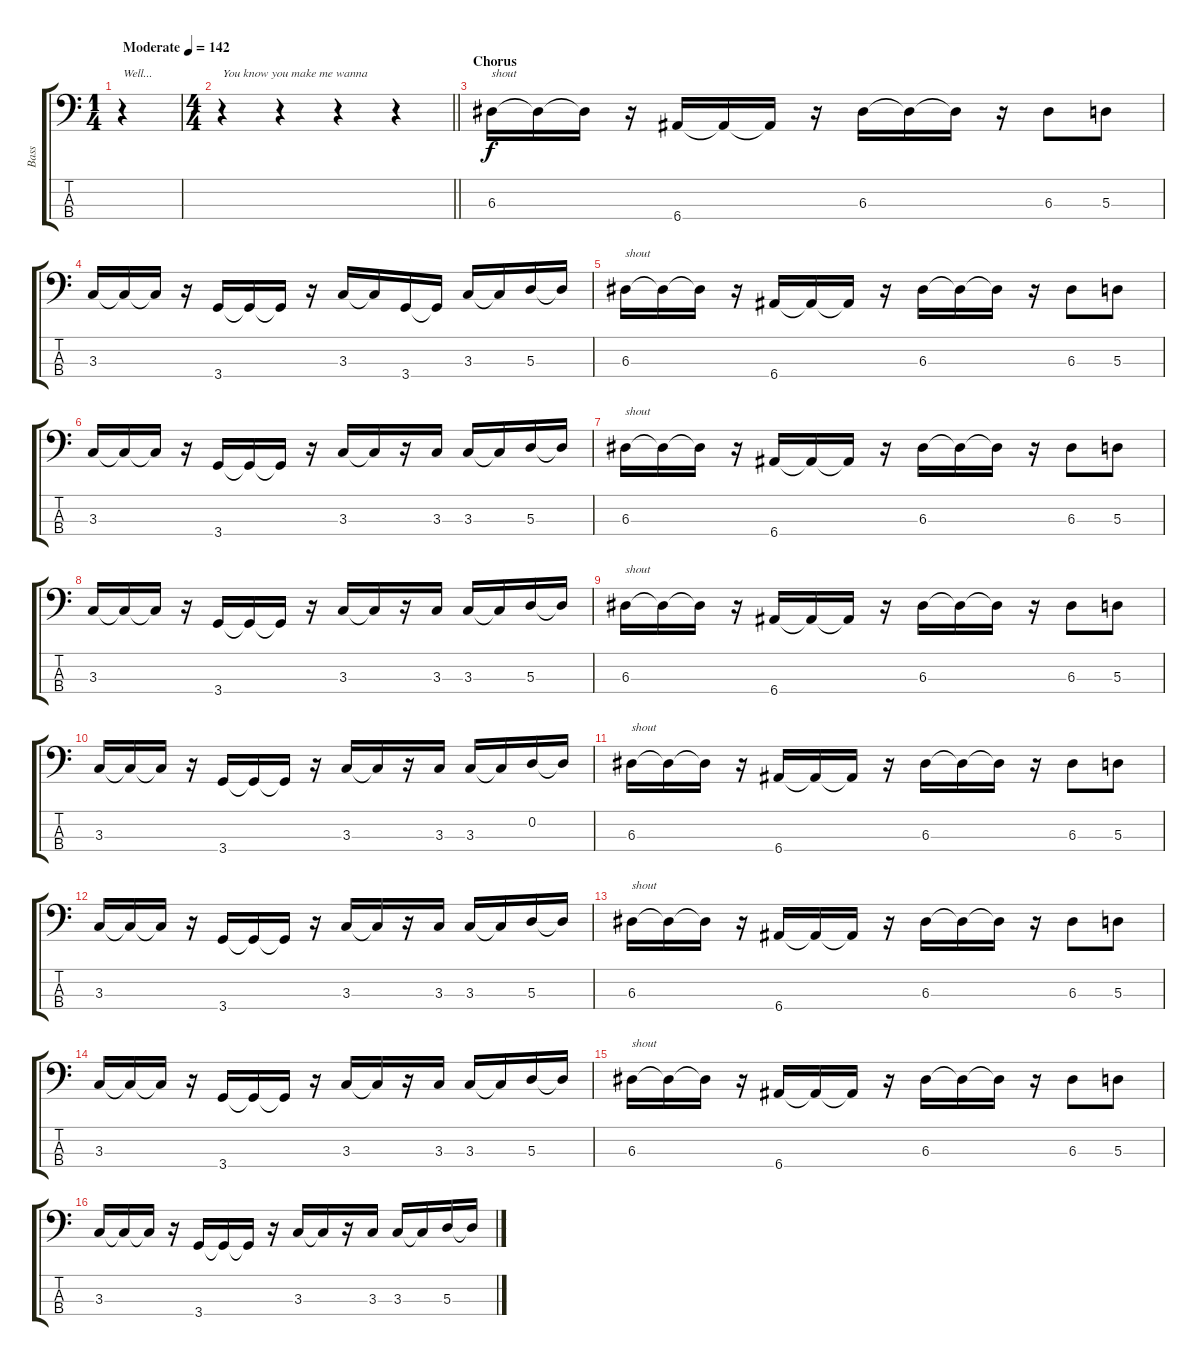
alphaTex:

\track ("Bass" "Bass") {instrument electricbassfinger}
\staff {score tabs}
\tuning (G2 D2 A1 E1) {hide}
\ts (1 4)
\tempo (142 "Moderate")
\clef f4
\ks c
r.4{txt "Well..." dy f instrument electricbassfinger} |
\ts (4 4)
\barLineRight lightlight
r.4{txt "You know you make me wanna"} r.4 r.4 r.4 |
\section ("" "Chorus")
6.3.16{txt "shout"} 6.3{t}.16 6.3{t}.16 r.16 6.4.16 6.4{t}.16 6.4{t}.16 r.16 6.3.16 6.3{t}.16 6.3{t}.16 r.16 6.3.8 5.3.8 |
3.3.16 3.3{t}.16 3.3{t}.16 r.16 3.4.16 3.4{t}.16 3.4{t}.16 r.16 3.3.16 3.3{t}.16 3.4.16 3.4{t}.16 3.3.16 3.3{t}.16 5.3.16 5.3{t}.16 |
6.3.16{txt "shout"} 6.3{t}.16 6.3{t}.16 r.16 6.4.16 6.4{t}.16 6.4{t}.16 r.16 6.3.16 6.3{t}.16 6.3{t}.16 r.16 6.3.8 5.3.8 |
3.3.16 3.3{t}.16 3.3{t}.16 r.16 3.4.16 3.4{t}.16 3.4{t}.16 r.16 3.3.16 3.3{t}.16 r.16 3.3.16 3.3.16 3.3{t}.16 5.3.16 5.3{t}.16 |
6.3.16{txt "shout"} 6.3{t}.16 6.3{t}.16 r.16 6.4.16 6.4{t}.16 6.4{t}.16 r.16 6.3.16 6.3{t}.16 6.3{t}.16 r.16 6.3.8 5.3.8 |
3.3.16 3.3{t}.16 3.3{t}.16 r.16 3.4.16 3.4{t}.16 3.4{t}.16 r.16 3.3.16 3.3{t}.16 r.16 3.3.16 3.3.16 3.3{t}.16 5.3.16 5.3{t}.16 |
6.3.16{txt "shout"} 6.3{t}.16 6.3{t}.16 r.16 6.4.16 6.4{t}.16 6.4{t}.16 r.16 6.3.16 6.3{t}.16 6.3{t}.16 r.16 6.3.8 5.3.8 |
3.3.16 3.3{t}.16 3.3{t}.16 r.16 3.4.16 3.4{t}.16 3.4{t}.16 r.16 3.3.16 3.3{t}.16 r.16 3.3.16 3.3.16 3.3{t}.16 0.2.16 0.2{t}.16 |
6.3.16{txt "shout"} 6.3{t}.16 6.3{t}.16 r.16 6.4.16 6.4{t}.16 6.4{t}.16 r.16 6.3.16 6.3{t}.16 6.3{t}.16 r.16 6.3.8 5.3.8 |
3.3.16 3.3{t}.16 3.3{t}.16 r.16 3.4.16 3.4{t}.16 3.4{t}.16 r.16 3.3.16 3.3{t}.16 r.16 3.3.16 3.3.16 3.3{t}.16 5.3.16 5.3{t}.16 |
6.3.16{txt "shout"} 6.3{t}.16 6.3{t}.16 r.16 6.4.16 6.4{t}.16 6.4{t}.16 r.16 6.3.16 6.3{t}.16 6.3{t}.16 r.16 6.3.8 5.3.8 |
3.3.16 3.3{t}.16 3.3{t}.16 r.16 3.4.16 3.4{t}.16 3.4{t}.16 r.16 3.3.16 3.3{t}.16 r.16 3.3.16 3.3.16 3.3{t}.16 5.3.16 5.3{t}.16 |
6.3.16{txt "shout"} 6.3{t}.16 6.3{t}.16 r.16 6.4.16 6.4{t}.16 6.4{t}.16 r.16 6.3.16 6.3{t}.16 6.3{t}.16 r.16 6.3.8 5.3.8 |
3.3.16 3.3{t}.16 3.3{t}.16 r.16 3.4.16 3.4{t}.16 3.4{t}.16 r.16 3.3.16 3.3{t}.16 r.16 3.3.16 3.3.16 3.3{t}.16 5.3.16 5.3{t}.16
